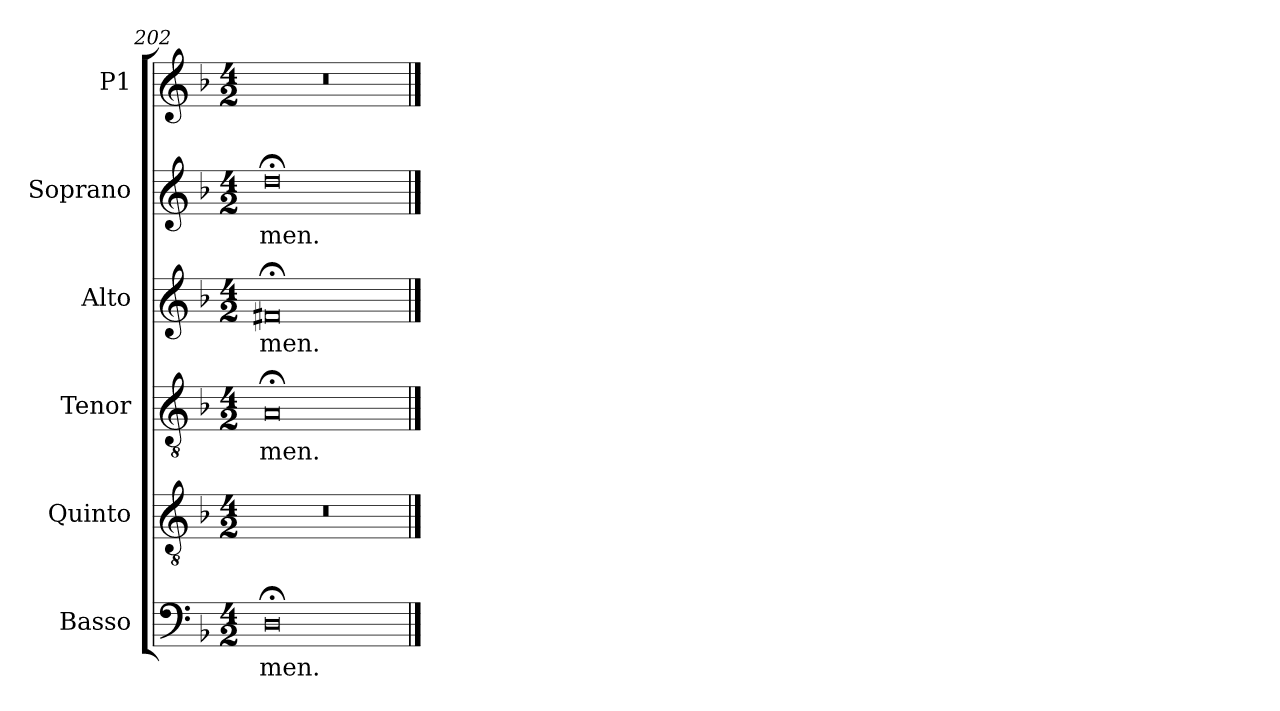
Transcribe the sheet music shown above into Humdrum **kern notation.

**kern	**text	**kern	**kern	**text	**kern	**text	**kern	**text	**kern
*part6	*part6	*part5	*part4	*part4	*part3	*part3	*part2	*part2	*part1
*staff6	*staff6	*staff5	*staff4	*staff4	*staff3	*staff3	*staff2	*staff2	*staff1
*I"Basso	*	*I"Quinto	*I"Tenor	*	*I"Alto	*	*I"Soprano	*	*I"P1
*I'B.	*	*I'Q.	*I'T.	*	*I'A.	*	*I'S.	*	*
*clefF4	*	*clefGv2	*clefGv2	*	*clefG2	*	*clefG2	*	*clefG2
*	*	*ITrd7c12	*ITrd7c12	*	*	*	*	*	*
*k[b-]	*	*k[b-]	*k[b-]	*	*k[b-]	*	*k[b-]	*	*k[b-]
*F:	*	*F:	*F:	*	*F:	*	*F:	*	*F:
*M4/2	*	*M4/2	*M4/2	*	*M4/2	*	*M4/2	*	*M4/2
=202	=202	=202	=202	=202	=202	=202	=202	=202	=202
!	!LO:LY:b:color=#000000	!LO:N:vis=1	!	!	!	!	!	!	!
!	!	!	!	!LO:LY:b:color=#000000	!	!	!	!	!
!	!	!	!	!	!	!LO:LY:b:color=#000000	!	!	!
!	!	!	!	!	!	!	!	!LO:LY:b:color=#000000	!LO:N:vis=1
0D;i	-men.	0r	0AA;i	-men.	0f#X;i	-men.	0dd;i	-men.	0r
==	==	==	==	==	==	==	==	==	==
*-	*-	*-	*-	*-	*-	*-	*-	*-	*-
